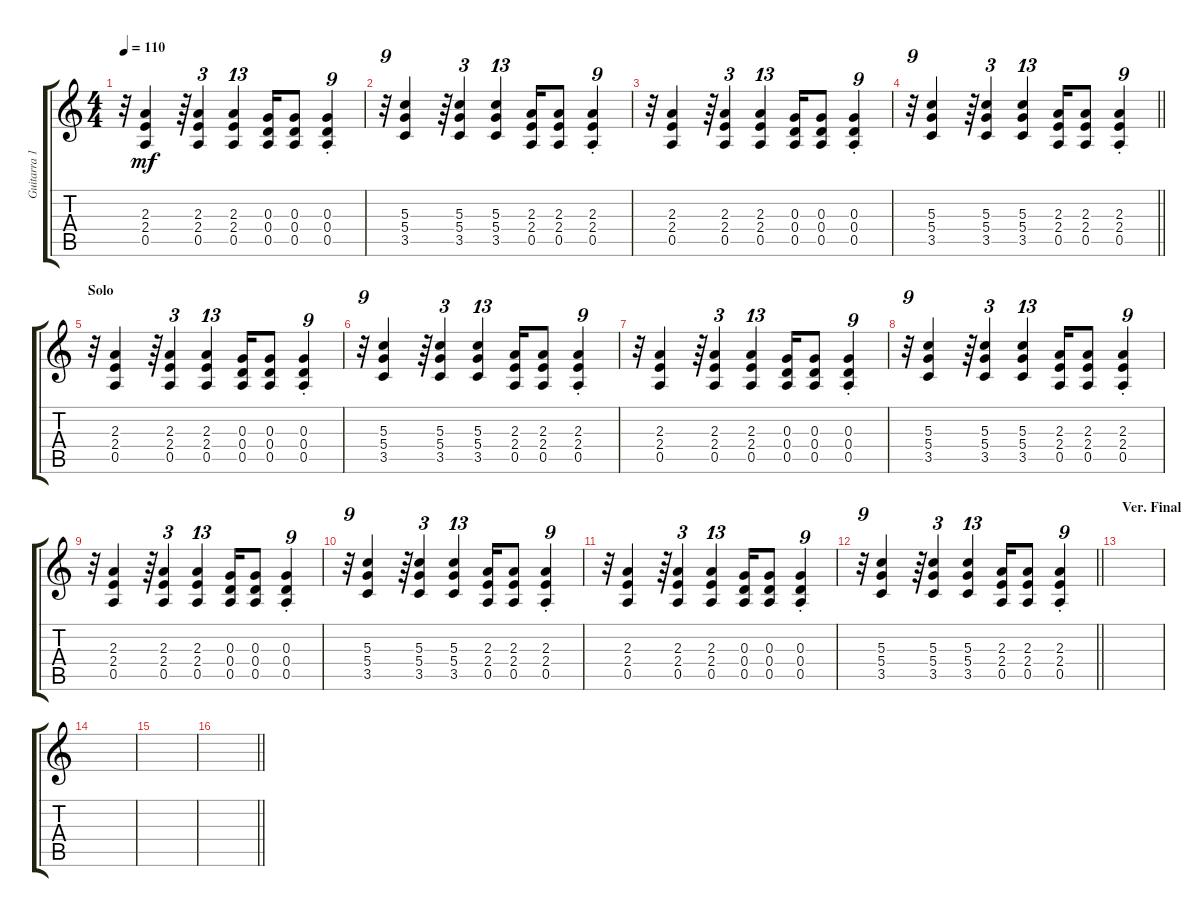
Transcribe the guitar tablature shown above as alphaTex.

\track ("Guitarra 1" "Guitarra 1") {instrument electricguitarclean}
\staff {score tabs}
\tuning (E4 B3 G3 D3 A2 E2) {hide}
\ts (4 4)
\tempo 110
\clef g2
\ks c
r.32{dy mf} (2.3 2.4 0.5).4 r.64 (2.3 2.4 0.5).4{tu (3 2)} (2.3 2.4 0.5).4{tu (13 8)} (0.3 0.4 0.5).16 (0.3 0.4 0.5).8 (0.3{st} 0.4{st} 0.5).4{tu (9 8)} |
r.32{tu (9 8)} (5.3 5.4 3.5).4 r.64 (5.3 5.4 3.5).4{tu (3 2)} (5.3 5.4 3.5).4{tu (13 8)} (2.3 2.4 0.5).16 (2.3 2.4 0.5).8 (2.3{st} 2.4{st} 0.5).4{tu (9 8)} |
r.32 (2.3 2.4 0.5).4 r.64 (2.3 2.4 0.5).4{tu (3 2)} (2.3 2.4 0.5).4{tu (13 8)} (0.3 0.4 0.5).16 (0.3 0.4 0.5).8 (0.3{st} 0.4{st} 0.5).4{tu (9 8)} |
\barLineRight lightlight
r.32{tu (9 8)} (5.3 5.4 3.5).4 r.64 (5.3 5.4 3.5).4{tu (3 2)} (5.3 5.4 3.5).4{tu (13 8)} (2.3 2.4 0.5).16 (2.3 2.4 0.5).8 (2.3{st} 2.4{st} 0.5).4{tu (9 8)} |
\section ("" "Solo")
r.32 (2.3 2.4 0.5).4 r.64 (2.3 2.4 0.5).4{tu (3 2)} (2.3 2.4 0.5).4{tu (13 8)} (0.3 0.4 0.5).16 (0.3 0.4 0.5).8 (0.3{st} 0.4{st} 0.5).4{tu (9 8)} |
r.32{tu (9 8)} (5.3 5.4 3.5).4 r.64 (5.3 5.4 3.5).4{tu (3 2)} (5.3 5.4 3.5).4{tu (13 8)} (2.3 2.4 0.5).16 (2.3 2.4 0.5).8 (2.3{st} 2.4{st} 0.5).4{tu (9 8)} |
r.32 (2.3 2.4 0.5).4 r.64 (2.3 2.4 0.5).4{tu (3 2)} (2.3 2.4 0.5).4{tu (13 8)} (0.3 0.4 0.5).16 (0.3 0.4 0.5).8 (0.3{st} 0.4{st} 0.5).4{tu (9 8)} |
r.32{tu (9 8)} (5.3 5.4 3.5).4 r.64 (5.3 5.4 3.5).4{tu (3 2)} (5.3 5.4 3.5).4{tu (13 8)} (2.3 2.4 0.5).16 (2.3 2.4 0.5).8 (2.3{st} 2.4{st} 0.5).4{tu (9 8)} |
r.32 (2.3 2.4 0.5).4 r.64 (2.3 2.4 0.5).4{tu (3 2)} (2.3 2.4 0.5).4{tu (13 8)} (0.3 0.4 0.5).16 (0.3 0.4 0.5).8 (0.3{st} 0.4{st} 0.5).4{tu (9 8)} |
r.32{tu (9 8)} (5.3 5.4 3.5).4 r.64 (5.3 5.4 3.5).4{tu (3 2)} (5.3 5.4 3.5).4{tu (13 8)} (2.3 2.4 0.5).16 (2.3 2.4 0.5).8 (2.3{st} 2.4{st} 0.5).4{tu (9 8)} |
r.32 (2.3 2.4 0.5).4 r.64 (2.3 2.4 0.5).4{tu (3 2)} (2.3 2.4 0.5).4{tu (13 8)} (0.3 0.4 0.5).16 (0.3 0.4 0.5).8 (0.3{st} 0.4{st} 0.5).4{tu (9 8)} |
\barLineRight lightlight
r.32{tu (9 8)} (5.3 5.4 3.5).4 r.64 (5.3 5.4 3.5).4{tu (3 2)} (5.3 5.4 3.5).4{tu (13 8)} (2.3 2.4 0.5).16 (2.3 2.4 0.5).8 (2.3{st} 2.4{st} 0.5).4{tu (9 8)} |
\section ("" "Ver. Final")
|
|
|
\barLineRight lightlight
